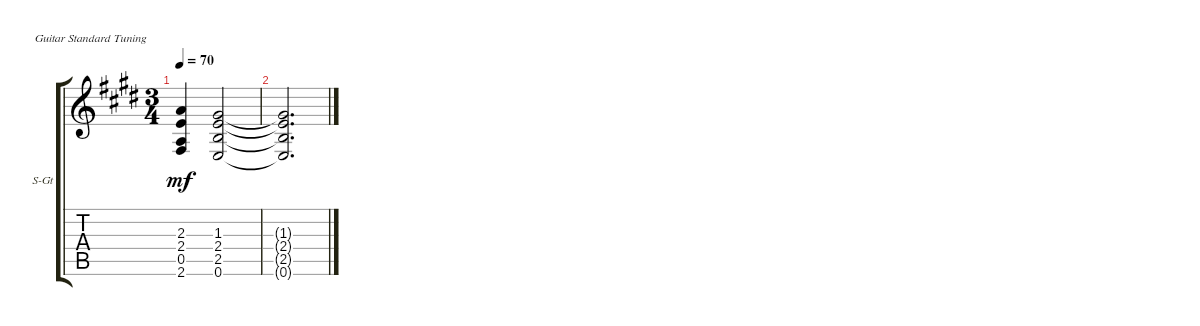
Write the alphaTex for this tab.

\defaultSystemsLayout 4
\bracketExtendMode groupsimilarinstruments
\firstSystemTrackNameOrientation horizontal
\otherSystemsTrackNameOrientation horizontal
\track ("Steel Guitar" "S-Gt") {instrument acousticguitarsteel}
\staff {score tabs}
\tuning (E4 B3 G3 D3 A2 E2)
\ts (3 4)
\tempo 70
\clef g2
\ks e
(2.6{t} 0.5{t} 2.4{t} 2.3{t}).4{dy mf} (1.3 2.4 2.5 0.6).2 |
(0.6{t} 2.5{t} 2.4{t} 1.3{t}).2{d}
